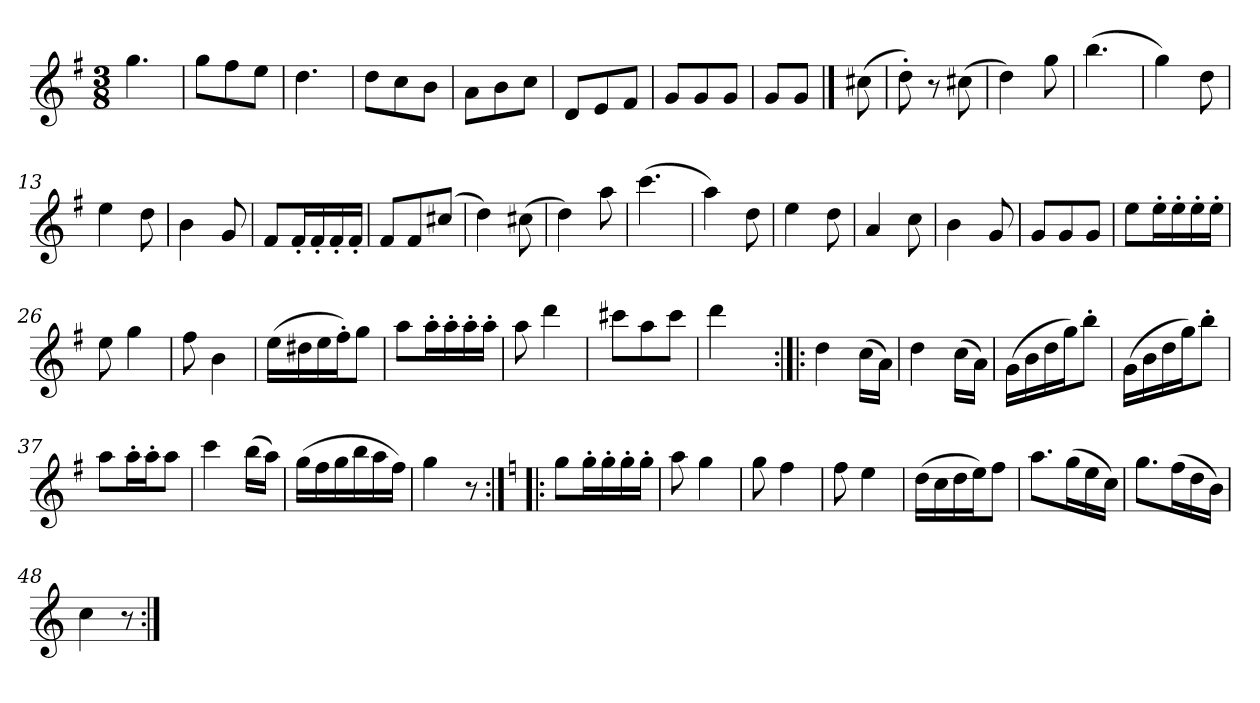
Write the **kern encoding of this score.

**kern
*part1
*staff1
*clefG2
*k[f#]
*G:
*M3/8
*MM120
=1
4.gg
=2
8gg\L
8ff#\
8ee\J
=3
4.dd
=4
8dd\L
8cc\
8b\J
=5
8a\L
8b\
8cc\J
=6
8d/L
8e/
8f#/J
=7
8g/L
8g/
8g/J
=8
8g/L
8g/J
==
(8cc#X
=9
8dd')
8r
(8cc#X
=10
4dd)
8gg
=11
(4.bb
=12
4gg)
8dd
=13
4ee
8dd
=14
4b
8g
=15
8f#/L
16f#'/L
16f#'/
16f#'/
16f#'/JJ
=16
8f#/L
8f#/
(8cc#X/J
=17
4dd)
(8cc#X
=18
4dd)
8aa
=19
(4.ccc
=20
4aa)
8dd
=21
4ee
8dd
=22
4a
8cc
=23
4b
8g
=24
8g/L
8g/
8g/J
=25
8ee\L
16ee'\L
16ee'\
16ee'\
16ee'\JJ
=26
8ee
4gg
=27
8ff#
4b
=28
(16ee\LL
16dd#X\
16ee\
16ff#'\J)
8gg\J
=29
8aa\L
16aa'\L
16aa'\
16aa'\
16aa'\JJ
=30
8aa
4ddd
=31
8ccc#X\L
8aa\
8ccc#\J
=32
4ddd
8ryy
=33:|!|:
4dd
(16cc\LL
16a\JJ)
=34
4dd
(16cc\LL
16a\JJ)
=35
(16g\LL
16b\
16dd\
16gg\J)
8bb'\J
=36
(16g\LL
16b\
16dd\
16gg\J)
8bb'\J
=37
8aa\L
16aa'\L
16aa'\J
8aa\J
=38
4ccc
(16bb\LL
16aa\JJ)
=39
(16gg\LL
16ff#\
16gg\
16bb\
16aa\
16ff#\JJ)
=40
4gg
8r
=41:|!|:
*k[]
*C:
8gg\L
16gg'\L
16gg'\
16gg'\
16gg'\JJ
=42
8aa
4gg
=43
8gg
4ff
=44
8ff
4ee
=45
(16dd\LL
16cc\
16dd\
16ee\J)
8ff\J
=46
8.aa\L
(16gg\L
16ee\
16cc\JJ)
=47
8.gg\L
(16ff\L
16dd\
16b\JJ)
=48
4cc
8r
=:|!
*-
